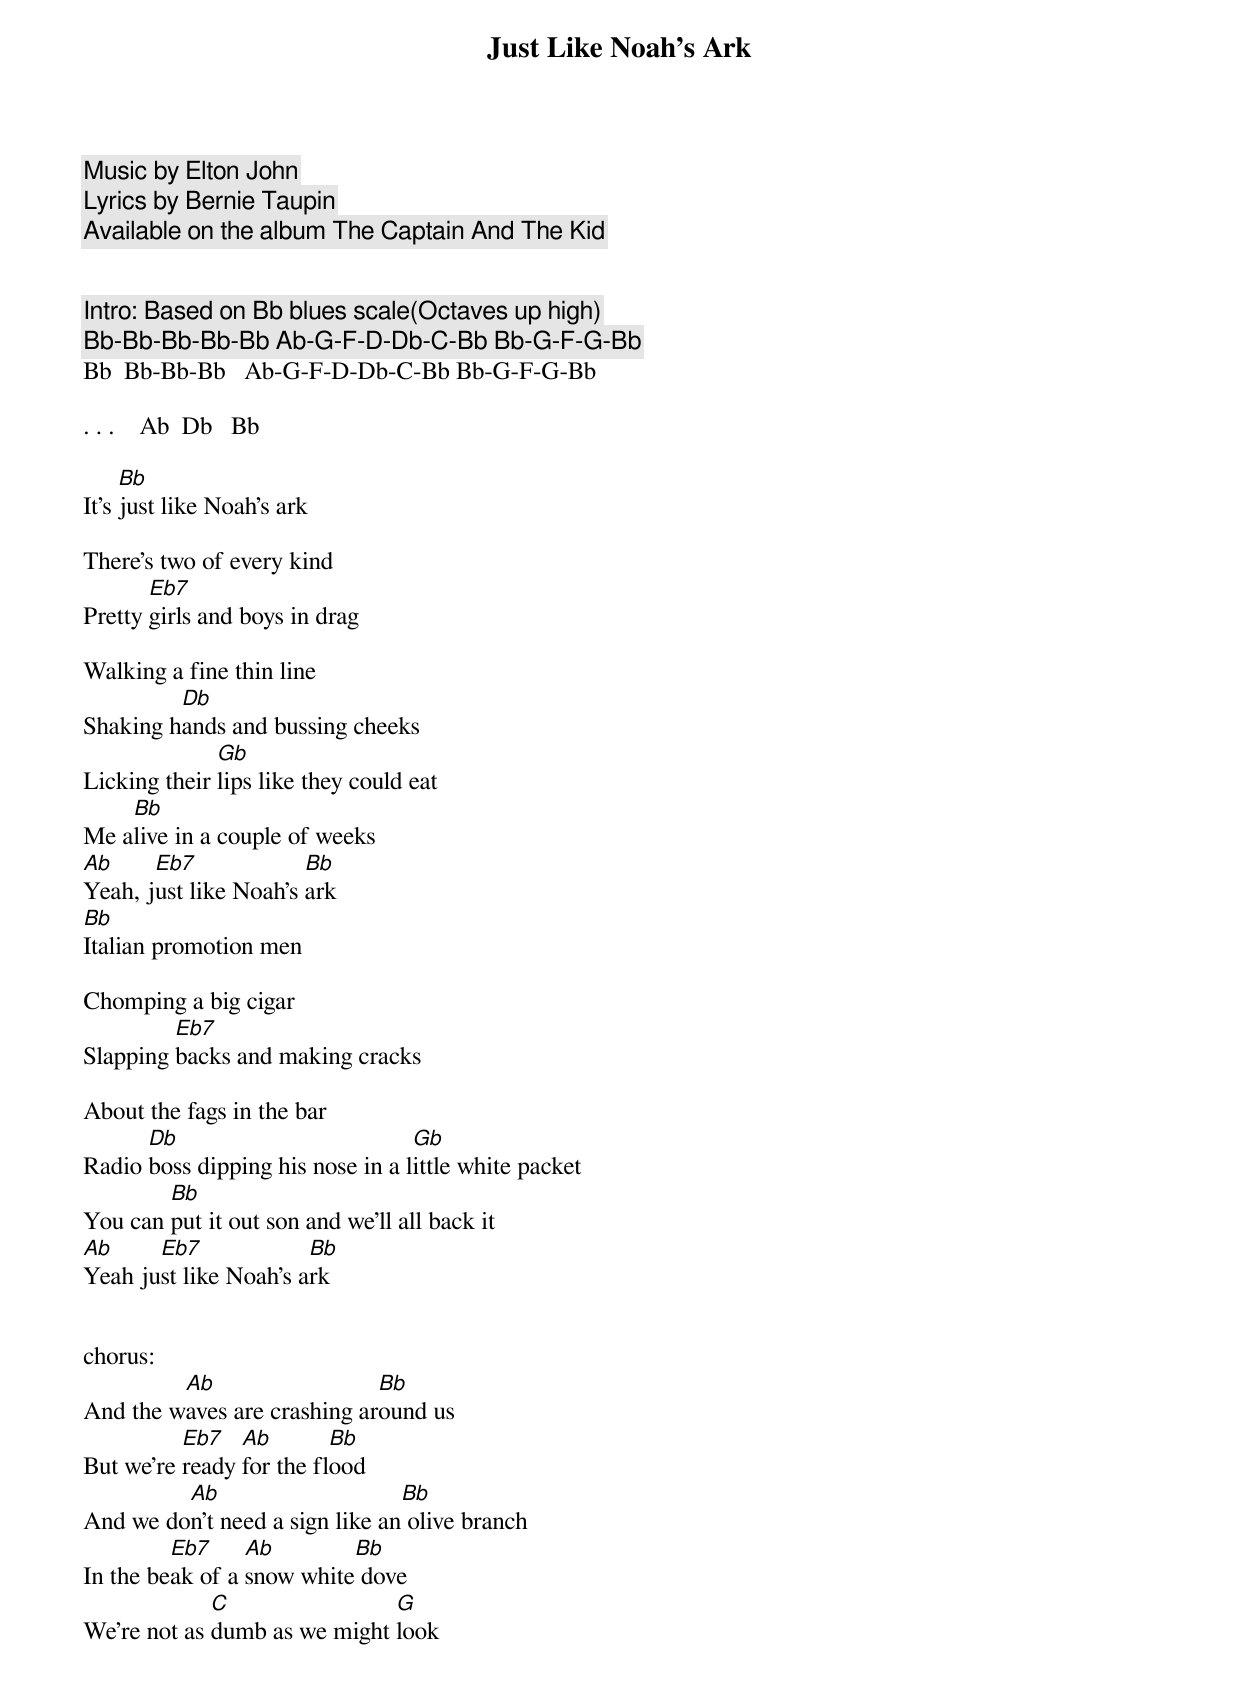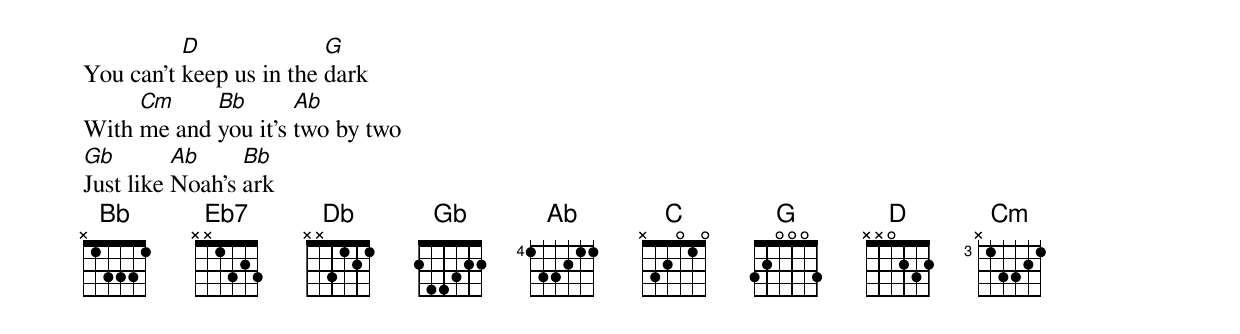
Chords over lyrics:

Just Like Noah's Ark


Music by Elton John
Lyrics by Bernie Taupin
Available on the album The Captain And The Kid


Intro: Based on Bb blues scale(Octaves up high)
Bb-Bb-Bb-Bb-Bb Ab-G-F-D-Db-C-Bb Bb-G-F-G-Bb
Bb  Bb-Bb-Bb   Ab-G-F-D-Db-C-Bb Bb-G-F-G-Bb

. . .    Ab  Db   Bb

     Bb
It's just like Noah's ark

There's two of every kind
       Eb7
Pretty girls and boys in drag

Walking a fine thin line
         Db
Shaking hands and bussing cheeks
              Gb
Licking their lips like they could eat
    Bb
Me alive in a couple of weeks
Ab     Eb7             Bb
Yeah, just like Noah's ark
Bb
Italian promotion men

Chomping a big cigar
         Eb7
Slapping backs and making cracks

About the fags in the bar
      Db                          Gb
Radio boss dipping his nose in a little white packet
        Bb
You can put it out son and we'll all back it
Ab     Eb7             Bb
Yeah just like Noah's ark


chorus:
         Ab                  Bb
And the waves are crashing around us
          Eb7   Ab        Bb
But we're ready for the flood
         Ab                     Bb
And we don't need a sign like an olive branch
         Eb7     Ab        Bb
In the beak of a snow white dove
             C                G
We're not as dumb as we might look
          D              G
You can't keep us in the dark
     Cm     Bb       Ab
With me and you it's two by two
Gb        Ab     Bb
Just like Noah's ark
